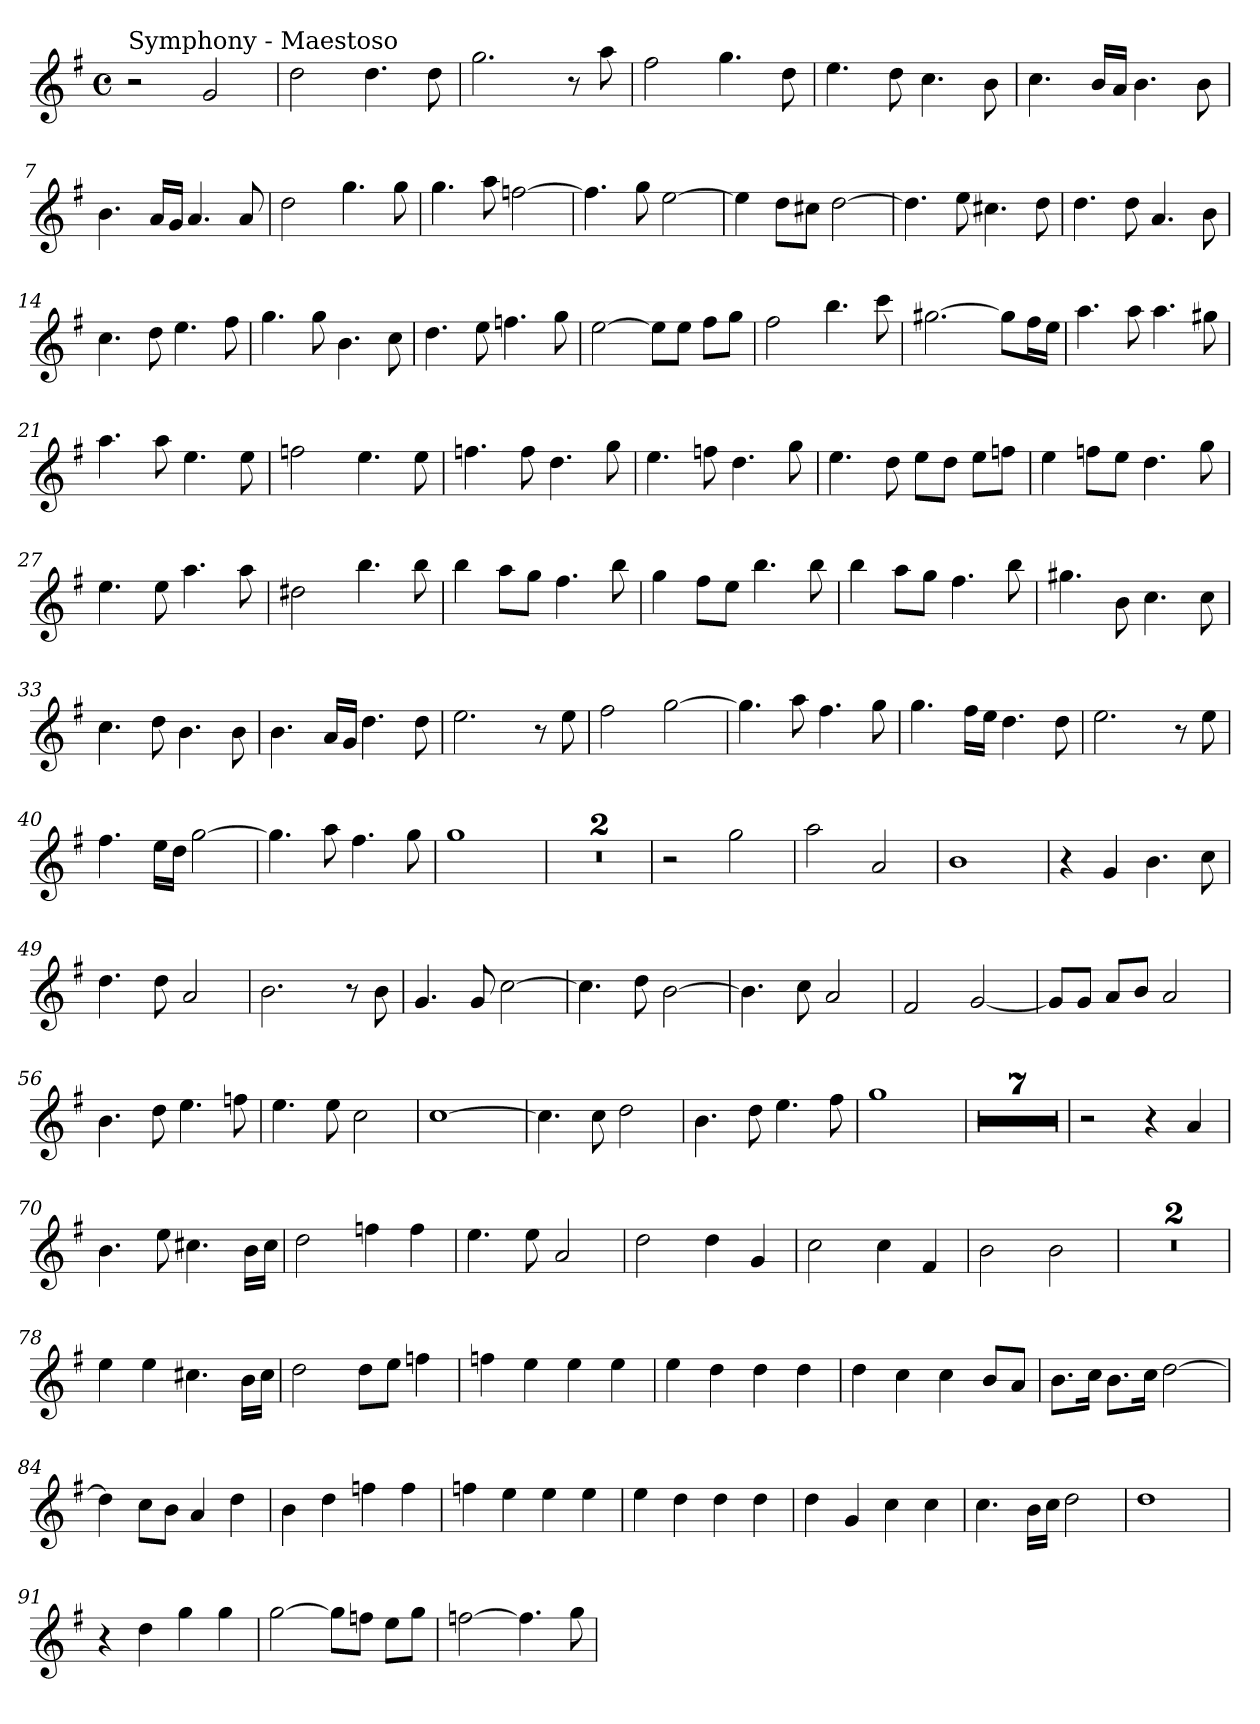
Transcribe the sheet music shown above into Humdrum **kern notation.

**kern
*part1
*staff1
*clefG2
*k[f#]
*G:
*M4/4
*met(c)
=1
!LO:TX:a:t=Symphony - Maestoso
2r
2g/
=2
2dd\
4.dd\
8dd\
=3
2.gg\
8r
8aa\
=4
2ff#\
4.gg\
8dd\
=5
4.ee\
8dd\
4.cc\
8b\
=6
4.cc\
16b/LL
16a/JJ
4.b\
8b\
=7
4.b\
16a/LL
16g/JJ
4.a/
8a/
=8
2dd\
4.gg\
8gg\
!!LO:LB:g=z
=9
4.gg\
8aa\
[2ffn\
=10
4.ff\]
8gg\
[2ee\
=11
4ee\]
8dd\L
8cc#X\J
[2dd\
=12
4.dd\]
8ee\
4.cc#X\
8dd\
=13
4.dd\
8dd\
4.a/
8b\
=14
4.cc\
8dd\
4.ee\
8ff#\
=15
4.gg\
8gg\
4.b\
8cc\
=16
4.dd\
8ee\
4.ffn\
8gg\
!!LO:LB:g=z
=17
[2ee\
8ee\L]
8ee\J
8ff#\L
8gg\J
=18
2ff#\
4.bb\
8ccc\
=19
[2.gg#X\
8gg#\L]
16ff#\L
16ee\JJ
=20
4.aa\
8aa\
4.aa\
8gg#X\
=21
4.aa\
8aa\
4.ee\
8ee\
=22
2ffn\
4.ee\
8ee\
=23
4.ffn\
8ff\
4.dd\
8gg\
=24
4.ee\
8ffn\
4.dd\
8gg\
!!LO:LB:g=z
=25
4.ee\
8dd\
8ee\L
8dd\J
8ee\L
8ffn\J
=26
4ee\
8ffn\L
8ee\J
4.dd\
8gg\
=27
4.ee\
8ee\
4.aa\
8aa\
=28
2dd#X\
4.bb\
8bb\
=29
4bb\
8aa\L
8gg\J
4.ff#\
8bb\
=30
4gg\
8ff#\L
8ee\J
4.bb\
8bb\
=31
4bb\
8aa\L
8gg\J
4.ff#\
8bb\
=32
4.gg#X\
8b\
4.cc\
8cc\
!!LO:LB:g=z
=33
4.cc\
8dd\
4.b\
8b\
=34
4.b\
16a/LL
16g/JJ
4.dd\
8dd\
=35
2.ee\
8r
8ee\
=36
2ff#\
[2gg\
=37
4.gg\]
8aa\
4.ff#\
8gg\
=38
4.gg\
16ff#\LL
16ee\JJ
4.dd\
8dd\
=39
2.ee\
8r
8ee\
=40
4.ff#\
16ee\LL
16dd\JJ
[2gg\
!!LO:LB:g=z
=41
4.gg\]
8aa\
4.ff#\
8gg\
=42
1gg
=43
1r
=44
1r
=45
2r
2gg\
=46
2aa\
2a/
=47
1b
=48
4r
4g/
4.b\
8cc\
=49
4.dd\
8dd\
2a/
!!LO:LB:g=z
=50
2.b\
8r
8b\
=51
4.g/
8g/
[2cc\
=52
4.cc\]
8dd\
[2b\
=53
4.b\]
8cc\
2a/
=54
2f#/
[2g/
=55
8g/L]
8g/J
8a/L
8b/J
2a/
=56
4.b\
8dd\
4.ee\
8ffn\
=57
4.ee\
8ee\
2cc\
!!LO:LB:g=z
=58
[1cc
=59
4.cc\]
8cc\
2dd\
=60
4.b\
8dd\
4.ee\
8ff#\
=61
1gg
=62
1r
=63
1r
=64
1r
=65
1r
=66
1r
=67
1r
=68
1r
=69
2r
4r
4a/
=70
4.b\
8ee\
4.cc#X\
16b\LL
16cc#\JJ
=71
2dd\
4ffn\
4ff\
!!LO:LB:g=z
=72
4.ee\
8ee\
2a/
=73
2dd\
4dd\
4g/
=74
2cc\
4cc\
4f#/
=75
2b\
2b\
=76
1r
=77
1r
=78
4ee\
4ee\
4.cc#X\
16b\LL
16cc#\JJ
=79
2dd\
8dd\L
8ee\J
4ffn\
=80
4ffn\
4ee\
4ee\
4ee\
!!LO:LB:g=z
=81
4ee\
4dd\
4dd\
4dd\
=82
4dd\
4cc\
4cc\
8b/L
8a/J
=83
8.b\L
16cc\Jk
8.b\L
16cc\Jk
[2dd\
=84
4dd\]
8cc\L
8b\J
4a/
4dd\
=85
4b\
4dd\
4ffn\
4ff\
=86
4ffn\
4ee\
4ee\
4ee\
=87
4ee\
4dd\
4dd\
4dd\
=88
4dd\
4g/
4cc\
4cc\
!!LO:LB:g=z
=89
4.cc\
16b\LL
16cc\JJ
2dd\
=90
1dd
=91
4r
4dd\
4gg\
4gg\
=92
[2gg\
8gg\L]
8ffn\J
8ee\L
8gg\J
=93
[2ffn\
4.ff\]
8gg\
=
*-
